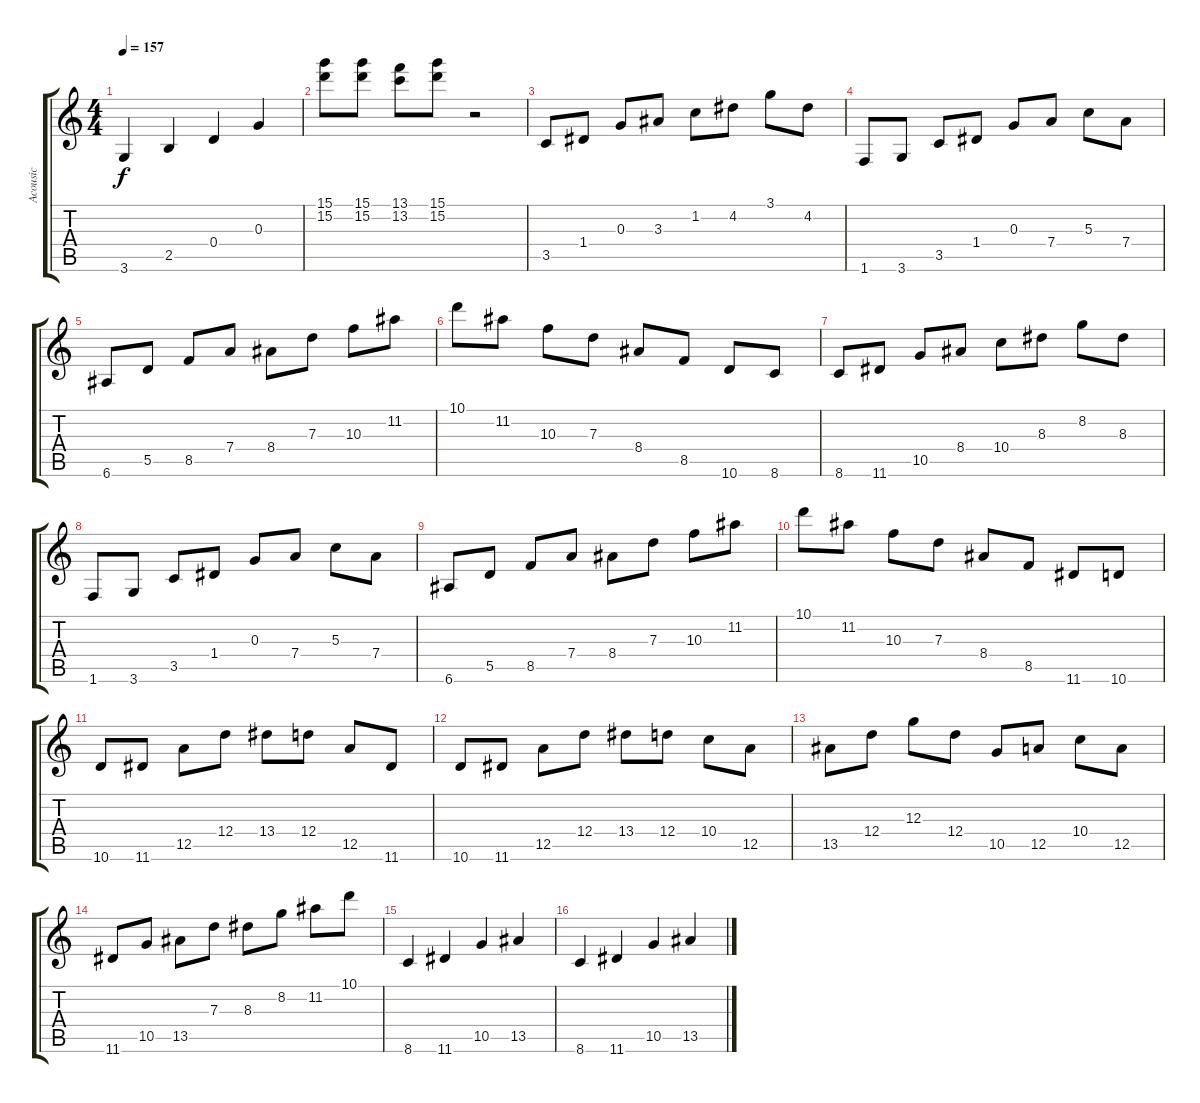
\track ("Acousic" "Acousic") {instrument acousticguitarsteel}
\staff {score tabs}
\tuning (E4 B3 G3 D3 A2 E2) {hide}
\ts (4 4)
\tempo 157
\clef g2
\ks c
3.6.4{dy f} 2.5.4 0.4.4 0.3.4 |
(15.1 15.2).8 (15.1 15.2).8 (13.1 13.2).8 (15.1 15.2).8 r.2 |
3.5.8 1.4.8 0.3.8 3.3.8 1.2.8 4.2.8 3.1.8 4.2.8 |
1.6.8 3.6.8 3.5.8 1.4.8 0.3.8 7.4.8 5.3.8 7.4.8 |
6.6.8 5.5.8 8.5.8 7.4.8 8.4.8 7.3.8 10.3.8 11.2.8 |
10.1.8 11.2.8 10.3.8 7.3.8 8.4.8 8.5.8 10.6.8 8.6.8 |
8.6.8 11.6.8 10.5.8 8.4.8 10.4.8 8.3.8 8.2.8 8.3.8 |
1.6.8 3.6.8 3.5.8 1.4.8 0.3.8 7.4.8 5.3.8 7.4.8 |
6.6.8 5.5.8 8.5.8 7.4.8 8.4.8 7.3.8 10.3.8 11.2.8 |
10.1.8 11.2.8 10.3.8 7.3.8 8.4.8 8.5.8 11.6.8 10.6.8 |
10.6.8 11.6.8 12.5.8 12.4.8 13.4.8 12.4.8 12.5.8 11.6.8 |
10.6.8 11.6.8 12.5.8 12.4.8 13.4.8 12.4.8 10.4.8 12.5.8 |
13.5.8 12.4.8 12.3.8 12.4.8 10.5.8 12.5.8 10.4.8 12.5.8 |
11.6.8 10.5.8 13.5.8 7.3.8 8.3.8 8.2.8 11.2.8 10.1.8 |
8.6.4 11.6.4 10.5.4 13.5.4 |
8.6.4 11.6.4 10.5.4 13.5.4
